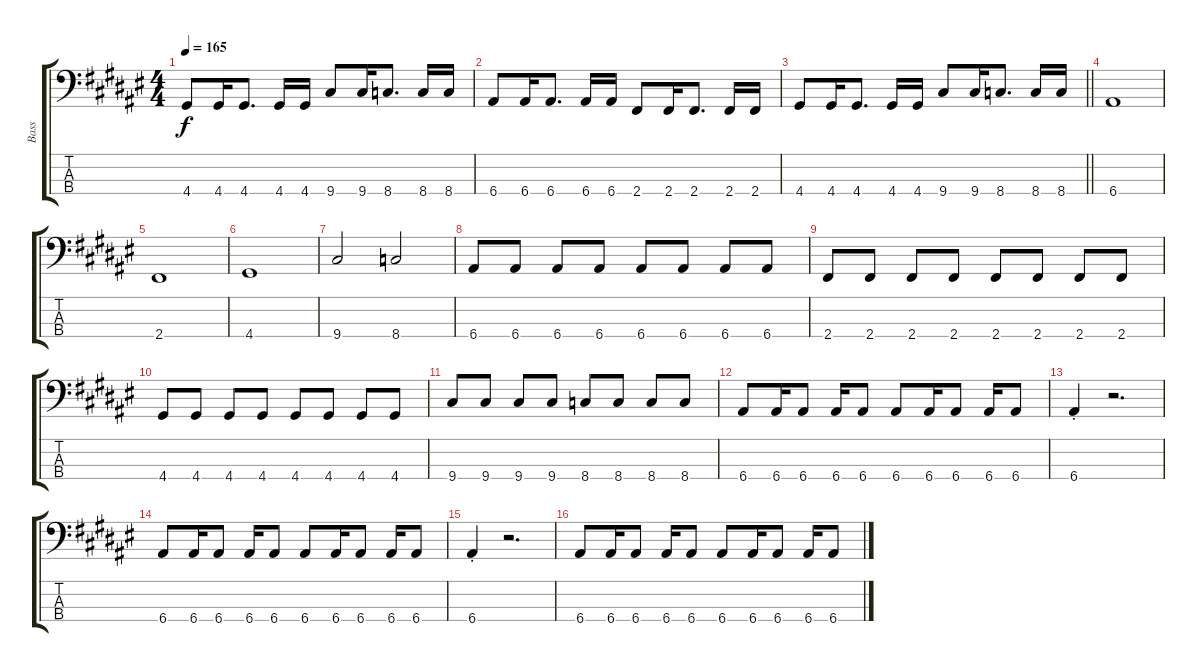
\track ("Bass" "Bass") {instrument electricbasspick}
\staff {score tabs}
\tuning (G2 D2 A1 E1) {hide}
\ts (4 4)
\tempo 165
\clef f4
\ks d#minor
4.4.8{dy f} 4.4.16 4.4.8{d} 4.4.16 4.4.16 9.4.8 9.4.16 8.4.8{d} 8.4.16 8.4.16 |
6.4.8 6.4.16 6.4.8{d} 6.4.16 6.4.16 2.4.8 2.4.16 2.4.8{d} 2.4.16 2.4.16 |
\barLineRight lightlight
4.4.8 4.4.16 4.4.8{d} 4.4.16 4.4.16 9.4.8 9.4.16 8.4.8{d} 8.4.16 8.4.16 |
\ks f#
6.4.1 |
\ks d#minor
2.4.1 |
\ks f#
4.4.1 |
\ks d#minor
9.4.2 8.4.2 |
\ks f#
6.4.8 6.4.8 6.4.8 6.4.8 6.4.8 6.4.8 6.4.8 6.4.8 |
2.4.8 2.4.8 2.4.8 2.4.8 2.4.8 2.4.8 2.4.8 2.4.8 |
4.4.8 4.4.8 4.4.8 4.4.8 4.4.8 4.4.8 4.4.8 4.4.8 |
9.4.8 9.4.8 9.4.8 9.4.8 8.4.8 8.4.8 8.4.8 8.4.8 |
\ks d#minor
6.4.8 6.4.16 6.4.8 6.4.16 6.4.8 6.4.8 6.4.16 6.4.8 6.4.16 6.4.8 |
6.4{st}.4 r.2{d} |
6.4.8 6.4.16 6.4.8 6.4.16 6.4.8 6.4.8 6.4.16 6.4.8 6.4.16 6.4.8 |
6.4{st}.4 r.2{d} |
6.4.8 6.4.16 6.4.8 6.4.16 6.4.8 6.4.8 6.4.16 6.4.8 6.4.16 6.4.8
